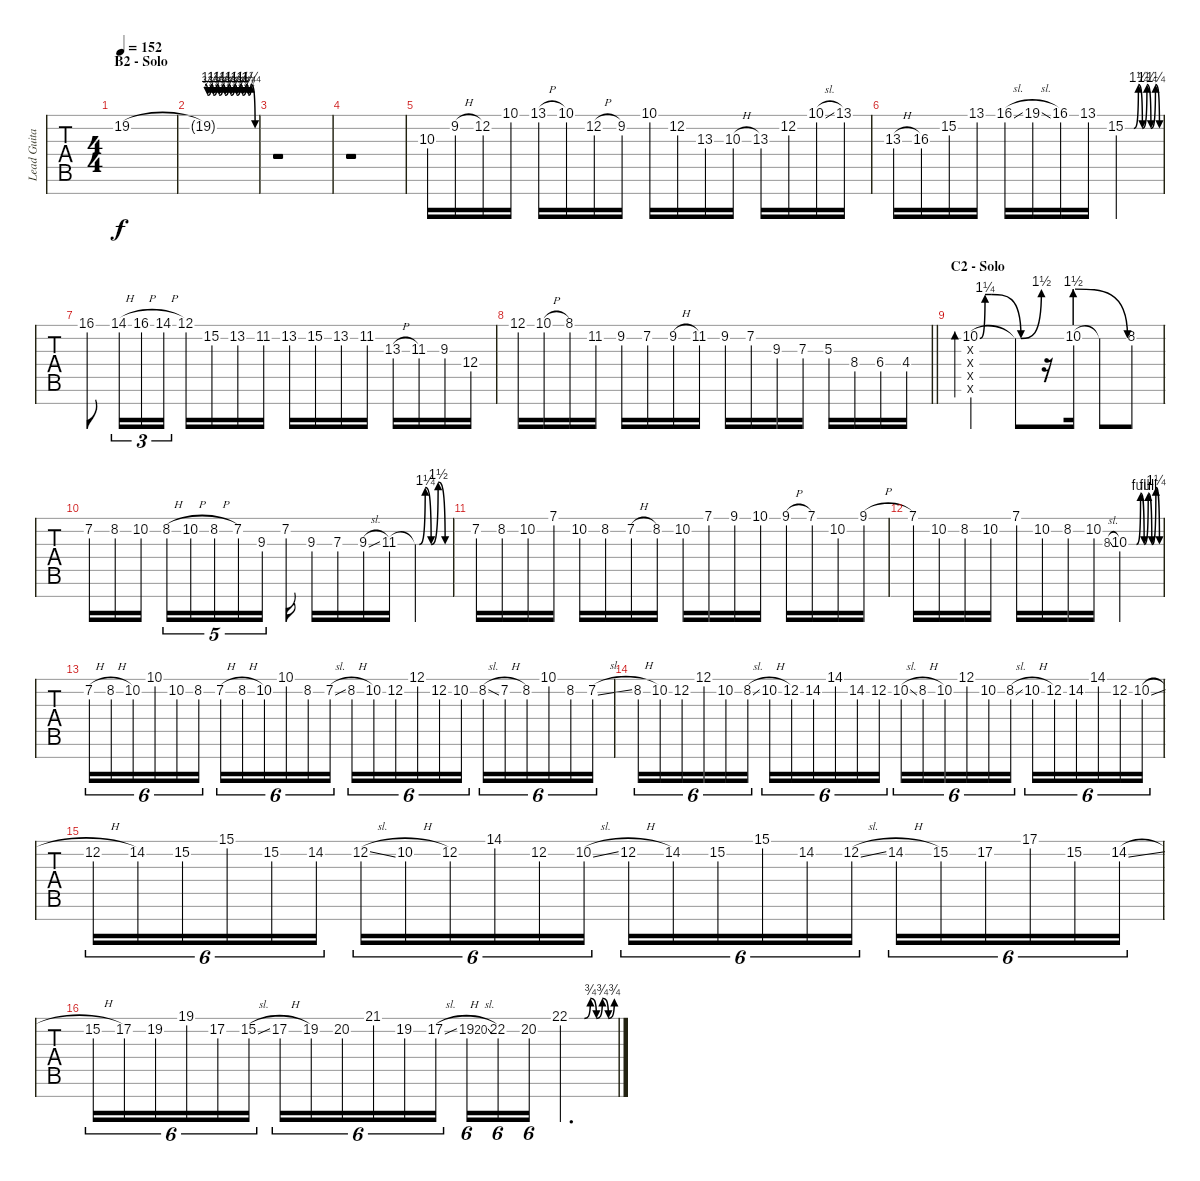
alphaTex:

\track ("Lead Guitar (Jeff Loomis)" "Lead Guita") {instrument overdrivenguitar}
\staff {tabs}
\tuning (Eb4 Bb3 Gb3 Db3 Ab2 Eb2 Bb1) {hide}
\ts (4 4)
\section ("" "B2 - Solo")
\tempo 152
\clef f4
\ks aminor
19.2{t}.1{dy f} |
19.2{be (custom 0 5 3 3 7 5 10 3 14 5 17 3 21 5 24 3 28 5 31 3 35 5 38 3 42 5 45 3 49 5 52 3 55 5 60 0) t}.1{volume 0} |
r.1 |
r.1 |
10.3.16{volume 16 balance 0} 9.2{h}.16 12.2.16 10.1.16 13.1{h}.16 10.1.16 12.2{h}.16 9.2.16 10.1.16 12.2.16 13.3.16 10.3{h}.16 13.3.16 12.2.16 10.1{sl}.16 13.1.16 |
13.3{h}.16 16.3.16 15.2.16 13.1.16 16.1{sl}.16 19.1{sl}.16 16.1.16 13.1.16 15.2{be (custom 0 0 15 0 23 5 30 0 38 5 45 0 53 5 60 0)}.2 |
16.1.8 14.1{h}.16{tu (3 2)} 16.1{h}.16{tu (3 2)} 14.1{h}.16{tu (3 2)} 12.1.16 15.2.16 13.2.16 11.2.16 13.2.16 15.2.16 13.2.16 11.2.16 13.3{h}.16 11.3.16 9.3.16 12.4.16 |
\barLineRight lightlight
12.1.16 10.1{h}.16 8.1.16 11.2.16 9.2.16 7.2.16 9.2{h}.16 11.2.16 9.2.16 7.2.16 9.3.16 7.3.16 5.3.16 8.4.16 6.4.16 4.4.16 |
\section ("" "C2 - Solo")
(10.2{be (custom 0 0 5 5 11 5 40 0 60 6)} 0.3{x} 0.4{x} 0.5{x} 0.6{x}).2{bd 120 balance 8} 10.2{t}.8 r.16 10.2{be (prebendrelease 0 6 60 0)}.16 10.2{t}.8 8.2.8 |
7.2.16 8.2.16 10.2.16{beam splitsecondary} 8.2{h}.16{tu (5 4)} 10.2{h}.16{tu (5 4)} 8.2{h}.16{tu (5 4)} 7.2.16{tu (5 4)} 9.3.16{tu (5 4) beam splitsecondary} 7.2.16 9.3.16 7.3.16 9.3{sl}.16 11.3.16 11.3{be (custom 0 0 5 0 16 5 27 0 40 6 53 0 60 0) t}.4 |
7.2.16{balance 0} 8.2.16 10.2.16 7.1.16 10.2.16 8.2.16 7.2{h}.16 8.2.16 10.2.16 7.1.16 9.1.16 10.1.16 9.1{h}.16 7.1.16 10.2.16 9.1{h}.16 |
7.1.16 10.2.16 8.2.16 10.2.16 7.1.16 10.2.16 8.2.16 10.2.16 8.3{sl}.8{gr onbeat} 10.3{be (custom 0 0 15 0 23 4 30 0 38 4 45 0 53 5 60 0)}.2 |
7.2{h}.16{tu (6 4) balance 8} 8.2{h}.16{tu (6 4)} 10.2.16{tu (6 4)} 10.1.16{tu (6 4)} 10.2.16{tu (6 4)} 8.2.16{tu (6 4)} 7.2{h}.16{tu (6 4)} 8.2{h}.16{tu (6 4)} 10.2.16{tu (6 4)} 10.1.16{tu (6 4)} 8.2.16{tu (6 4)} 7.2{sl}.16{tu (6 4)} 8.2{h}.16{tu (6 4)} 10.2.16{tu (6 4)} 12.2.16{tu (6 4)} 12.1.16{tu (6 4)} 12.2.16{tu (6 4)} 10.2.16{tu (6 4)} 8.2{sl}.16{tu (6 4)} 7.2{h}.16{tu (6 4)} 8.2.16{tu (6 4)} 10.1.16{tu (6 4)} 8.2.16{tu (6 4)} 7.2{sl}.16{tu (6 4)} |
8.2{h}.16{tu (6 4)} 10.2.16{tu (6 4)} 12.2.16{tu (6 4)} 12.1.16{tu (6 4)} 10.2.16{tu (6 4)} 8.2{sl}.16{tu (6 4)} 10.2{h}.16{tu (6 4)} 12.2.16{tu (6 4)} 14.2.16{tu (6 4)} 14.1.16{tu (6 4)} 14.2.16{tu (6 4)} 12.2.16{tu (6 4)} 10.2{sl}.16{tu (6 4)} 8.2{h}.16{tu (6 4)} 10.2.16{tu (6 4)} 12.1.16{tu (6 4)} 10.2.16{tu (6 4)} 8.2{sl}.16{tu (6 4)} 10.2{h}.16{tu (6 4)} 12.2.16{tu (6 4)} 14.2.16{tu (6 4)} 14.1.16{tu (6 4)} 12.2.16{tu (6 4)} 10.2{sl}.16{tu (6 4)} |
12.2{h}.16{tu (6 4)} 14.2.16{tu (6 4)} 15.2.16{tu (6 4)} 15.1.16{tu (6 4)} 15.2.16{tu (6 4)} 14.2.16{tu (6 4)} 12.2{sl}.16{tu (6 4)} 10.2{h}.16{tu (6 4)} 12.2.16{tu (6 4)} 14.1.16{tu (6 4)} 12.2.16{tu (6 4)} 10.2{sl}.16{tu (6 4)} 12.2{h}.16{tu (6 4)} 14.2.16{tu (6 4)} 15.2.16{tu (6 4)} 15.1.16{tu (6 4)} 14.2.16{tu (6 4)} 12.2{sl}.16{tu (6 4)} 14.2{h}.16{tu (6 4)} 15.2.16{tu (6 4)} 17.2.16{tu (6 4)} 17.1.16{tu (6 4)} 15.2.16{tu (6 4)} 14.2{sl}.16{tu (6 4)} |
15.2{h}.16{tu (6 4)} 17.2.16{tu (6 4)} 19.2.16{tu (6 4)} 19.1.16{tu (6 4)} 17.2.16{tu (6 4)} 15.2{sl}.16{tu (6 4)} 17.2{h}.16{tu (6 4)} 19.2.16{tu (6 4)} 20.2.16{tu (6 4)} 21.1.16{tu (6 4)} 19.2.16{tu (6 4)} 17.2{sl}.16{tu (6 4)} 19.2{h}.16{tu (6 4)} 20.2{sl}.8{gr onbeat} 22.2.16{tu (6 4)} 20.2.16{tu (6 4)} 22.1{be (custom 0 0 20 0 28 3 36 0 44 3 52 0 60 3)}.4{d}
